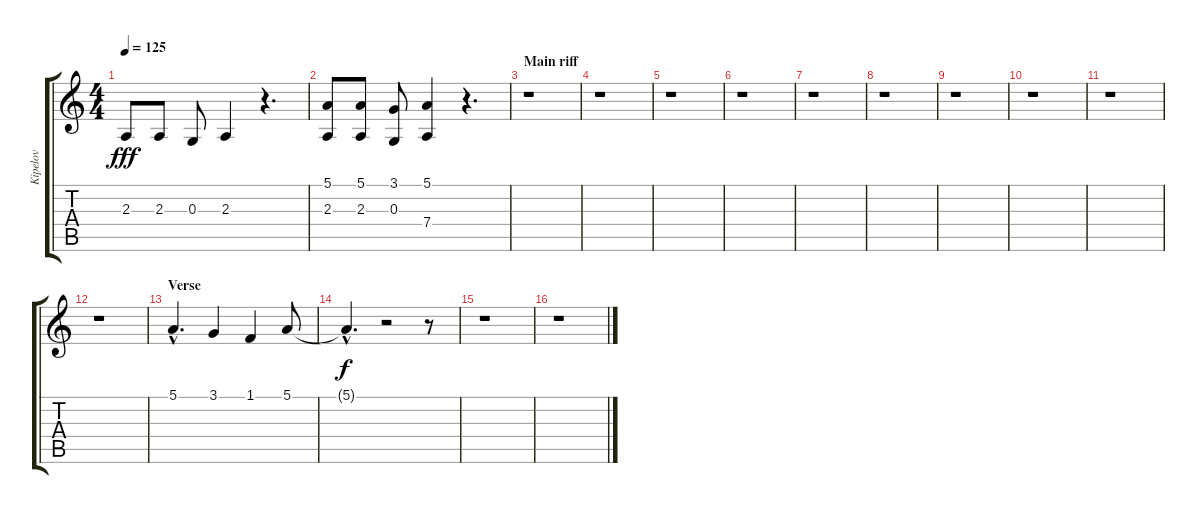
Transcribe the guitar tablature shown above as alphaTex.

\track ("Kipelov" "Kipelov") {instrument tenorsax}
\staff {score tabs}
\tuning (E4 B3 G3 D3 A2 E2) {hide}
\ts (4 4)
\tempo 125
\clef g2
\ks c
2.3.8{dy fff} 2.3.8 0.3.8 2.3.4 r.4{d} |
(5.1 2.3).8 (5.1 2.3).8 (3.1 0.3).8 (5.1 7.4).4 r.4{d} |
\section ("" "Main riff")
r.1 |
r.1 |
r.1 |
r.1 |
r.1 |
r.1 |
r.1 |
r.1 |
r.1 |
r.1 |
\section ("" "Verse")
5.1{hac}.4{d} 3.1.4 1.1.4 5.1.8 |
5.1{hac t}.4{d dy f} r.2 r.8 |
r.1 |
r.1
